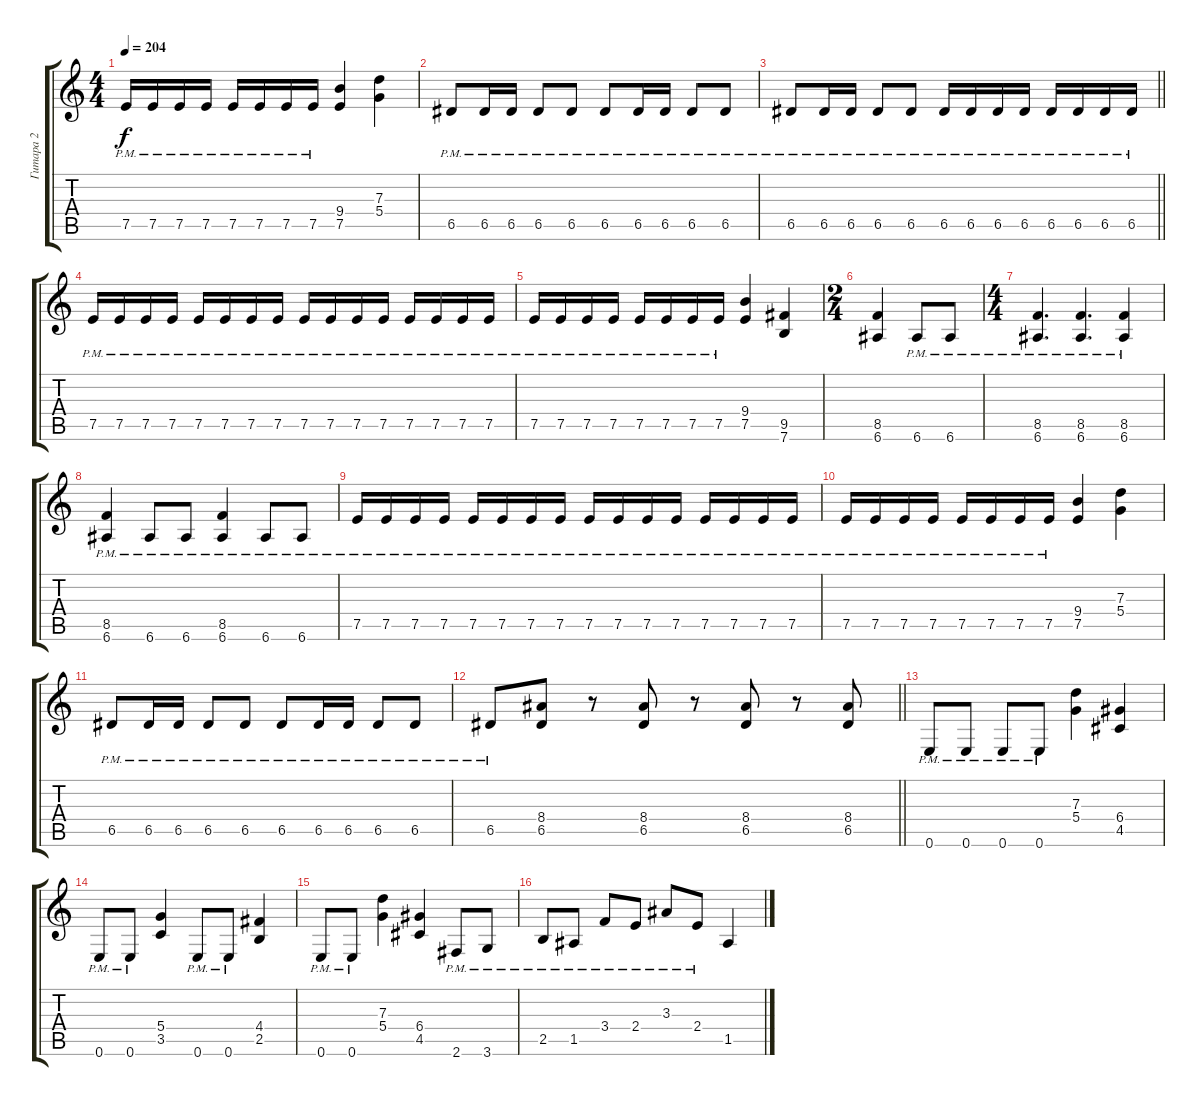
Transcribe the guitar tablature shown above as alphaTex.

\track ("Гитара 2" "Гитара 2") {instrument distortionguitar}
\staff {score tabs}
\tuning (E4 B3 G3 D3 A2 E2) {hide}
\ts (4 4)
\tempo 204
\clef g2
\ks c
7.5{pm}.16{dy f} 7.5{pm}.16 7.5{pm}.16 7.5{pm}.16 7.5{pm}.16 7.5{pm}.16 7.5{pm}.16 7.5{pm}.16 (9.4 7.5).4 (7.3 5.4).4 |
6.5{pm}.8 6.5{pm}.16 6.5{pm}.16 6.5{pm}.8 6.5{pm}.8 6.5{pm}.8 6.5{pm}.16 6.5{pm}.16 6.5{pm}.8 6.5{pm}.8 |
\barLineRight lightlight
6.5{pm}.8 6.5{pm}.16 6.5{pm}.16 6.5{pm}.8 6.5{pm}.8 6.5{pm}.16 6.5{pm}.16 6.5{pm}.16 6.5{pm}.16 6.5{pm}.16 6.5{pm}.16 6.5{pm}.16 6.5{pm}.16 |
7.5{pm}.16 7.5{pm}.16 7.5{pm}.16 7.5{pm}.16 7.5{pm}.16 7.5{pm}.16 7.5{pm}.16 7.5{pm}.16 7.5{pm}.16 7.5{pm}.16 7.5{pm}.16 7.5{pm}.16 7.5{pm}.16 7.5{pm}.16 7.5{pm}.16 7.5{pm}.16 |
7.5{pm}.16 7.5{pm}.16 7.5{pm}.16 7.5{pm}.16 7.5{pm}.16 7.5{pm}.16 7.5{pm}.16 7.5{pm}.16 (9.4 7.5).4 (9.5 7.6).4 |
\ts (2 4)
(8.5 6.6).4 6.6{pm}.8 6.6{pm}.8 |
\ts (4 4)
(8.5{pm} 6.6{pm}).4{d} (8.5{pm} 6.6{pm}).4{d} (8.5{pm} 6.6{pm}).4 |
(8.5{pm} 6.6{pm}).4 6.6{pm}.8 6.6{pm}.8 (8.5{pm} 6.6{pm}).4 6.6{pm}.8 6.6{pm}.8 |
7.5{pm}.16 7.5{pm}.16 7.5{pm}.16 7.5{pm}.16 7.5{pm}.16 7.5{pm}.16 7.5{pm}.16 7.5{pm}.16 7.5{pm}.16 7.5{pm}.16 7.5{pm}.16 7.5{pm}.16 7.5{pm}.16 7.5{pm}.16 7.5{pm}.16 7.5{pm}.16 |
7.5{pm}.16 7.5{pm}.16 7.5{pm}.16 7.5{pm}.16 7.5{pm}.16 7.5{pm}.16 7.5{pm}.16 7.5{pm}.16 (9.4 7.5).4 (7.3 5.4).4 |
6.5{pm}.8 6.5{pm}.16 6.5{pm}.16 6.5{pm}.8 6.5{pm}.8 6.5{pm}.8 6.5{pm}.16 6.5{pm}.16 6.5{pm}.8 6.5{pm}.8 |
\barLineRight lightlight
6.5{pm}.8 (8.4 6.5).8 r.8 (8.4 6.5).8 r.8 (8.4 6.5).8 r.8 (8.4 6.5).8 |
0.6{pm}.8 0.6{pm}.8 0.6{pm}.8 0.6{pm}.8 (7.3 5.4).4 (6.4 4.5).4 |
0.6{pm}.8 0.6{pm}.8 (5.4 3.5).4 0.6{pm}.8 0.6{pm}.8 (4.4 2.5).4 |
0.6{pm}.8 0.6{pm}.8 (7.3 5.4).4 (6.4 4.5).4 2.6{pm}.8 3.6{pm}.8 |
2.5{pm}.8 1.5{pm}.8 3.4{pm}.8 2.4{pm}.8 3.3{pm}.8 2.4{pm}.8 1.5.4
